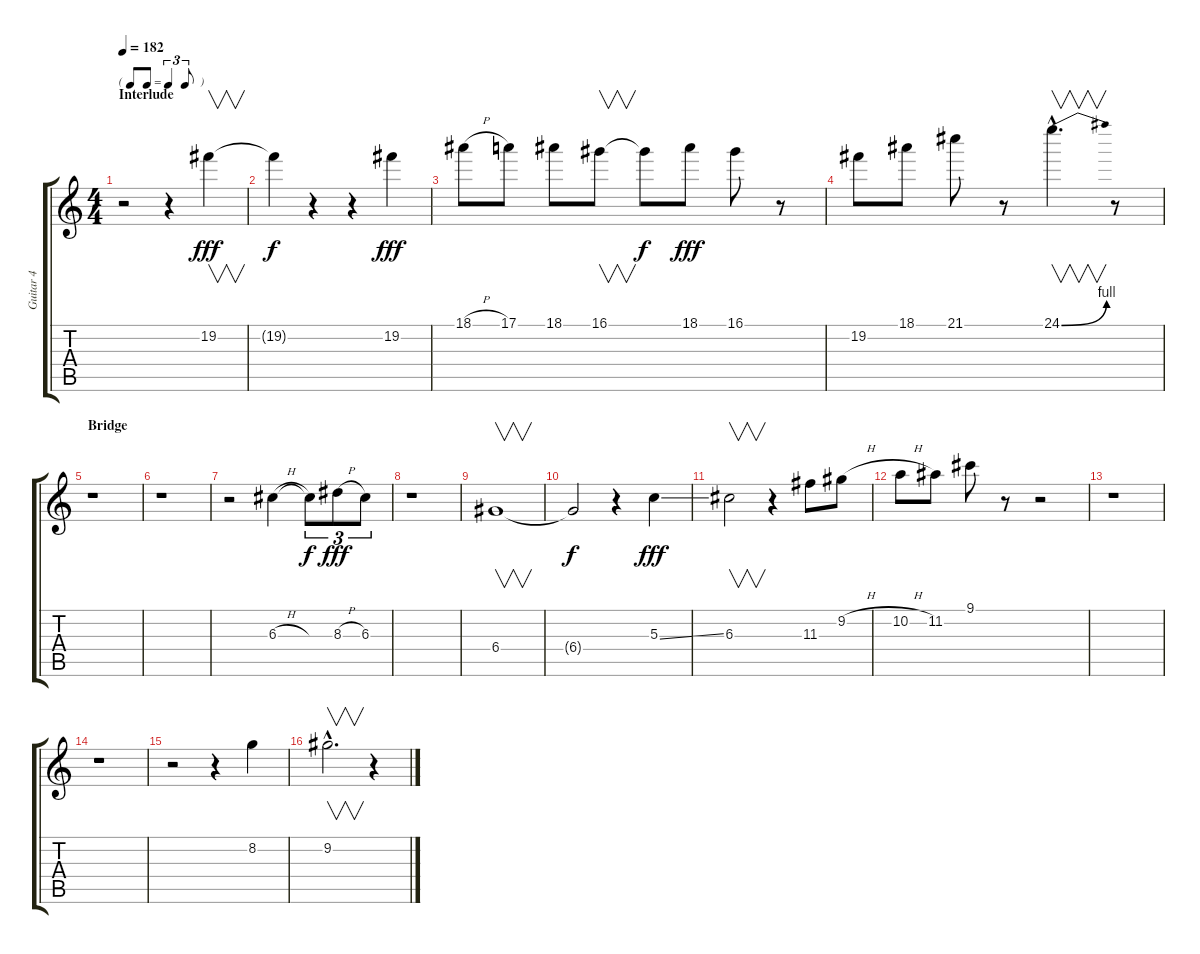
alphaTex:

\track ("Guitar 4" "Guitar 4") {instrument distortionguitar}
\staff {score tabs}
\tuning (E4 B3 G3 D3 A2 E2) {hide}
\ts (4 4)
\tf triplet8th
\section ("" "Interlude")
\tempo 182
\clef g2
\ks c
r.2{dy fff} r.4 19.2.4{v} |
19.2{t}.4{dy f} r.4 r.4 19.2.4{dy fff} |
18.1{h}.8 17.1.8 18.1.8 16.1.8{v} 16.1{t}.8{dy f} 18.1.8{dy fff} 16.1.8 r.8 |
19.2.8 18.1.8 21.1.8 r.8 24.1{be (bend 0 0 60 4) hac}.4{v d} r.8 |
\section ("" "Bridge")
r.1 |
r.1 |
r.2 6.3{h}.4 6.3{t}.8{tu (3 2) dy f} 8.3{h}.8{tu (3 2) dy fff} 6.3.8{tu (3 2)} |
r.1 |
6.4.1{v} |
6.4{t}.2{dy f} r.4 5.3{ss}.4{dy fff} |
6.3.2{v} r.4 11.3.8 9.2{h}.8 |
10.2{h}.8 11.2.8 9.1.8 r.8 r.2 |
r.1 |
r.1 |
r.2 r.4 8.2.4 |
9.2{hac}.2{v d} r.4
